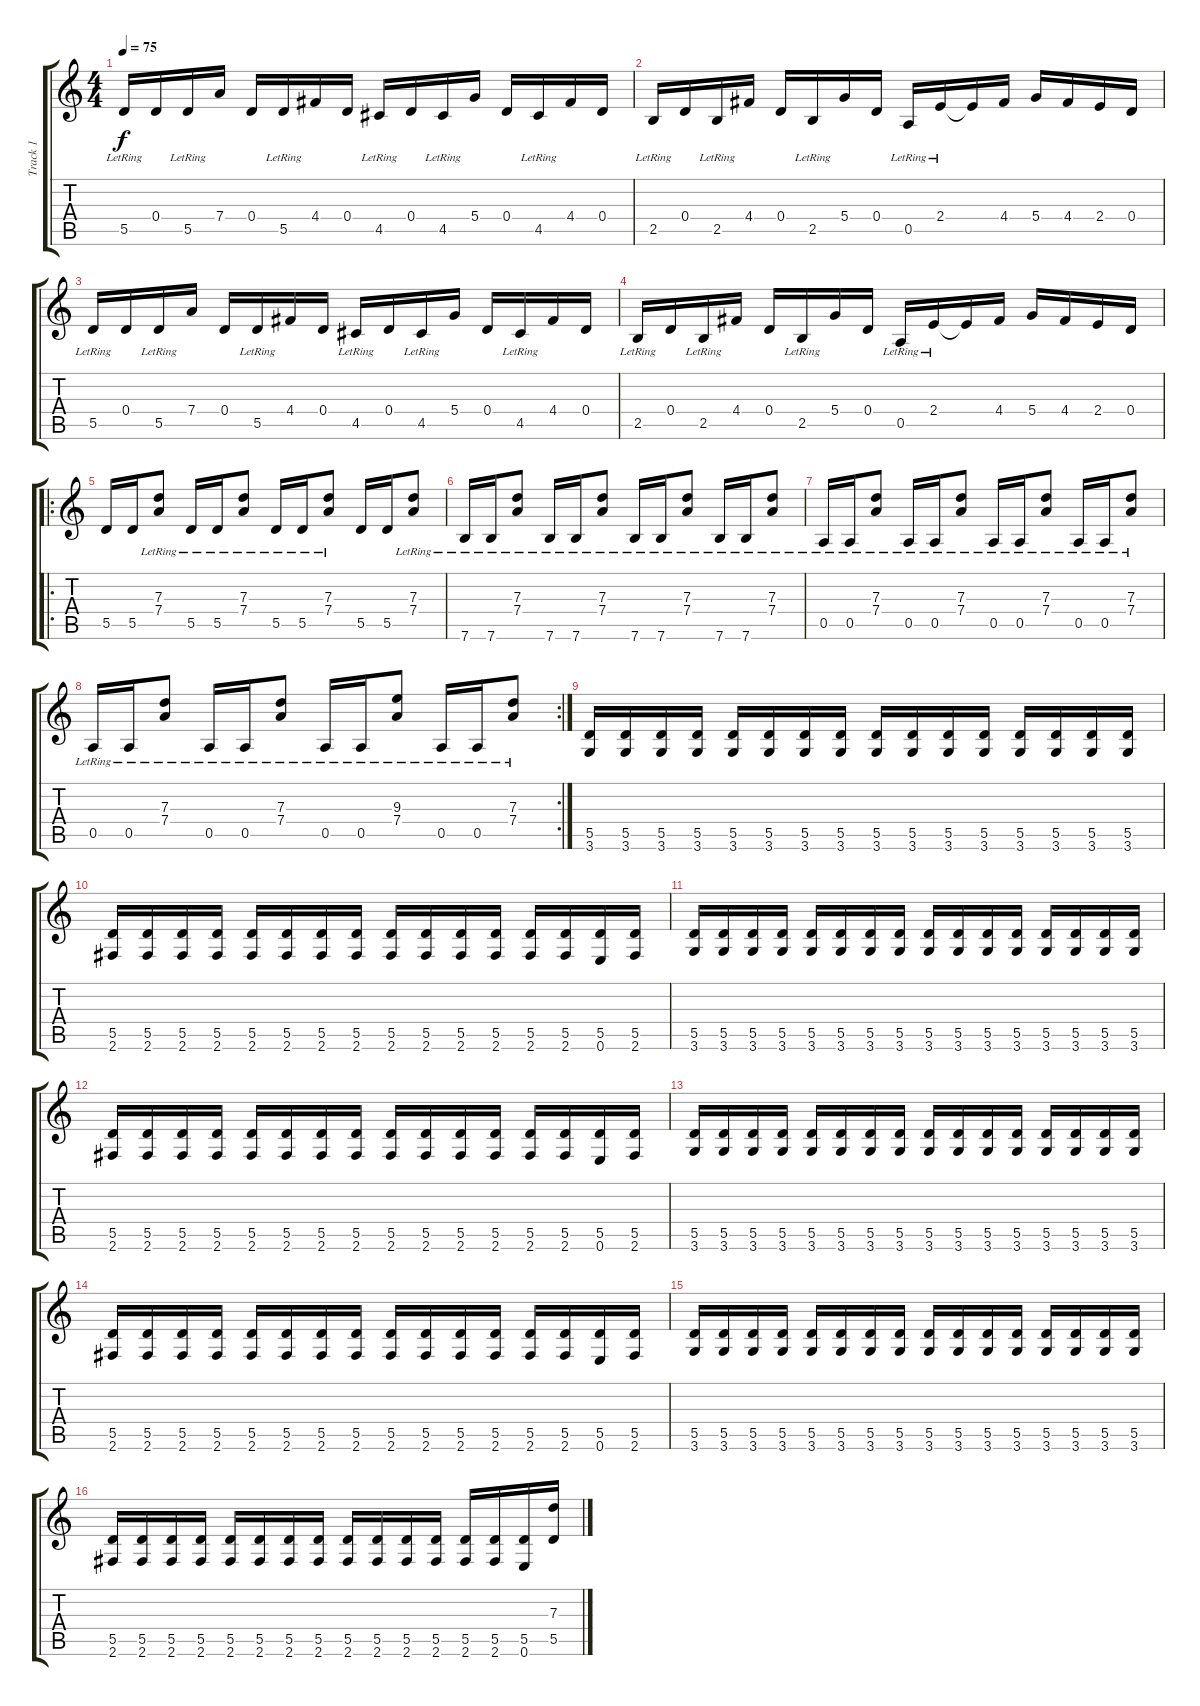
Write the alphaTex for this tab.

\track ("Track 1" "Track 1") {instrument electricguitarjazz}
\staff {score tabs}
\tuning (E4 B3 G3 D3 A2 E2) {hide}
\ts (4 4)
\tempo 75
\clef g2
\ks c
5.5{lr}.16{dy f instrument electricguitarjazz} 0.4.16 5.5{lr}.16 7.4.16 0.4.16 5.5{lr}.16 4.4.16 0.4.16 4.5{lr}.16 0.4.16 4.5{lr}.16 5.4.16 0.4.16 4.5{lr}.16 4.4.16 0.4.16 |
2.5{lr}.16 0.4.16 2.5{lr}.16 4.4.16 0.4.16 2.5{lr}.16 5.4.16 0.4.16 0.5{lr}.16 2.4{lr}.16 2.4{t}.16 4.4.16 5.4.16 4.4.16 2.4.16 0.4.16 |
5.5{lr}.16 0.4.16 5.5{lr}.16 7.4.16 0.4.16 5.5{lr}.16 4.4.16 0.4.16 4.5{lr}.16 0.4.16 4.5{lr}.16 5.4.16 0.4.16 4.5{lr}.16 4.4.16 0.4.16 |
2.5{lr}.16 0.4.16 2.5{lr}.16 4.4.16 0.4.16 2.5{lr}.16 5.4.16 0.4.16 0.5{lr}.16 2.4{lr}.16 2.4{t}.16 4.4.16 5.4.16 4.4.16 2.4.16 0.4.16 |
\ro
5.5.16 5.5.16 (7.3{lr} 7.4{lr}).8 5.5{lr}.16 5.5{lr}.16 (7.3{lr} 7.4{lr}).8 5.5{lr}.16 5.5{lr}.16 (7.3{lr} 7.4{lr}).8 5.5.16 5.5.16 (7.3{lr} 7.4{lr}).8 |
7.6{lr}.16 7.6{lr}.16 (7.3{lr} 7.4{lr}).8 7.6{lr}.16 7.6{lr}.16 (7.3{lr} 7.4{lr}).8 7.6{lr}.16 7.6{lr}.16 (7.3{lr} 7.4{lr}).8 7.6{lr}.16 7.6{lr}.16 (7.3{lr} 7.4{lr}).8 |
0.5{lr}.16 0.5{lr}.16 (7.3{lr} 7.4{lr}).8 0.5{lr}.16 0.5{lr}.16 (7.3{lr} 7.4{lr}).8 0.5{lr}.16 0.5{lr}.16 (7.3{lr} 7.4{lr}).8 0.5{lr}.16 0.5{lr}.16 (7.3{lr} 7.4{lr}).8 |
\rc 2
0.5{lr}.16 0.5{lr}.16 (7.3{lr} 7.4{lr}).8 0.5{lr}.16 0.5{lr}.16 (7.3{lr} 7.4{lr}).8 0.5{lr}.16 0.5{lr}.16 (9.3{lr} 7.4{lr}).8 0.5{lr}.16 0.5{lr}.16 (7.3{lr} 7.4{lr}).8 |
(5.5 3.6).16{volume 16 balance 0 instrument distortionguitar} (5.5 3.6).16 (5.5 3.6).16 (5.5 3.6).16 (5.5 3.6).16 (5.5 3.6).16 (5.5 3.6).16 (5.5 3.6).16 (5.5 3.6).16 (5.5 3.6).16 (5.5 3.6).16 (5.5 3.6).16 (5.5 3.6).16 (5.5 3.6).16 (5.5 3.6).16 (5.5 3.6).16 |
(5.5 2.6).16 (5.5 2.6).16 (5.5 2.6).16 (5.5 2.6).16 (5.5 2.6).16 (5.5 2.6).16 (5.5 2.6).16 (5.5 2.6).16 (5.5 2.6).16 (5.5 2.6).16 (5.5 2.6).16 (5.5 2.6).16 (5.5 2.6).16 (5.5 2.6).16 (5.5 0.6).16 (5.5 2.6).16 |
(5.5 3.6).16 (5.5 3.6).16 (5.5 3.6).16 (5.5 3.6).16 (5.5 3.6).16 (5.5 3.6).16 (5.5 3.6).16 (5.5 3.6).16 (5.5 3.6).16 (5.5 3.6).16 (5.5 3.6).16 (5.5 3.6).16 (5.5 3.6).16 (5.5 3.6).16 (5.5 3.6).16 (5.5 3.6).16 |
(5.5 2.6).16 (5.5 2.6).16 (5.5 2.6).16 (5.5 2.6).16 (5.5 2.6).16 (5.5 2.6).16 (5.5 2.6).16 (5.5 2.6).16 (5.5 2.6).16 (5.5 2.6).16 (5.5 2.6).16 (5.5 2.6).16 (5.5 2.6).16 (5.5 2.6).16 (5.5 0.6).16 (5.5 2.6).16 |
(5.5 3.6).16{volume 16 balance 0 instrument distortionguitar} (5.5 3.6).16 (5.5 3.6).16 (5.5 3.6).16 (5.5 3.6).16 (5.5 3.6).16 (5.5 3.6).16 (5.5 3.6).16 (5.5 3.6).16 (5.5 3.6).16 (5.5 3.6).16 (5.5 3.6).16 (5.5 3.6).16 (5.5 3.6).16 (5.5 3.6).16 (5.5 3.6).16 |
(5.5 2.6).16 (5.5 2.6).16 (5.5 2.6).16 (5.5 2.6).16 (5.5 2.6).16 (5.5 2.6).16 (5.5 2.6).16 (5.5 2.6).16 (5.5 2.6).16 (5.5 2.6).16 (5.5 2.6).16 (5.5 2.6).16 (5.5 2.6).16 (5.5 2.6).16 (5.5 0.6).16 (5.5 2.6).16 |
(5.5 3.6).16{volume 16 balance 0 instrument distortionguitar} (5.5 3.6).16 (5.5 3.6).16 (5.5 3.6).16 (5.5 3.6).16 (5.5 3.6).16 (5.5 3.6).16 (5.5 3.6).16 (5.5 3.6).16 (5.5 3.6).16 (5.5 3.6).16 (5.5 3.6).16 (5.5 3.6).16 (5.5 3.6).16 (5.5 3.6).16 (5.5 3.6).16 |
(5.5 2.6).16 (5.5 2.6).16 (5.5 2.6).16 (5.5 2.6).16 (5.5 2.6).16 (5.5 2.6).16 (5.5 2.6).16 (5.5 2.6).16 (5.5 2.6).16 (5.5 2.6).16 (5.5 2.6).16 (5.5 2.6).16 (5.5 2.6).16 (5.5 2.6).16 (5.5 0.6).16 (7.3 5.5).16
